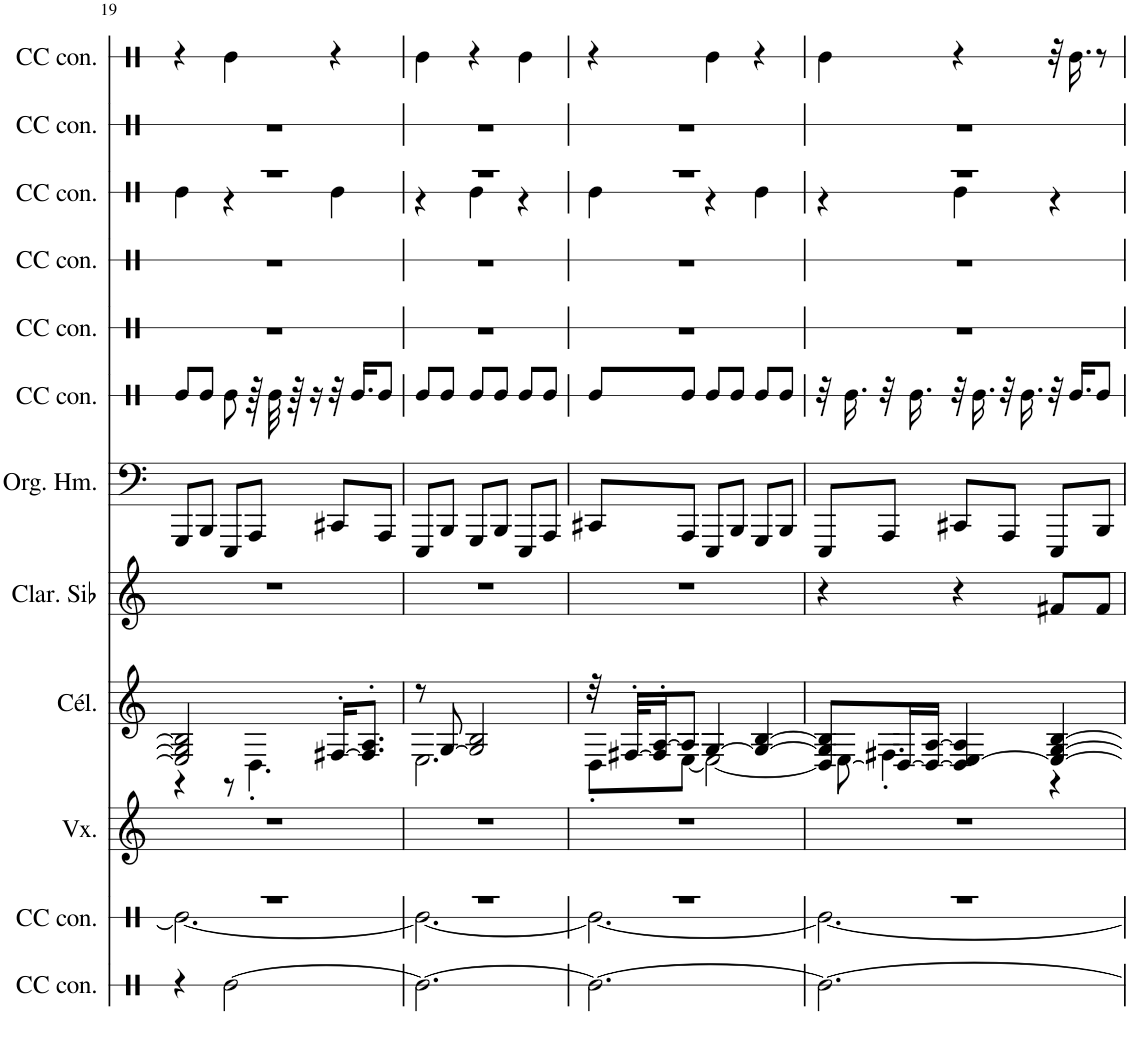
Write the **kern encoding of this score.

**kern	**kern	**kern	**kern	**kern	**kern	**kern	**kern	**kern	**kern	**kern	**kern
*part12	*part11	*part10	*part9	*part8	*part7	*part6	*part5	*part4	*part3	*part2	*part1
*staff12	*staff11	*staff10	*staff9	*staff8	*staff7	*staff6	*staff5	*staff4	*staff3	*staff2	*staff1
*I"Caisse claire de concert, Thunder	*I"Caisse claire de concert, Rain	*I"Voix, Guitar	*I"Célesta, Rhoades	*I"Clarinette en Sib	*I"Orgue Hammond, Bass	*I"Caisse claire de concert, Ride Cymbal 1	*I"Caisse claire de concert, Crash Cymbal	*I"Caisse claire de concert, Snare and Toms	*I"Caisse claire de concert, Pedal Hi Hat	*I"Caisse claire de concert, Alternate Ride	*I"Caisse claire de concert, Bass Drum
*I'CC con.	*I'CC con.	*I'Vx.	*I'Cél.	*I'Clar. Sib	*I'Org. Hm.	*I'CC con.	*I'CC con.	*I'CC con.	*I'CC con.	*I'CC con.	*I'CC con.
!!LO:PB:g=z
*clefX	*clefX	*clefG2	*clefG2	*clefG2	*clefF4	*clefX	*clefX	*clefX	*clefX	*clefX	*clefX
*	*	*	*Trd-7c-12	*Trd1c2	*	*	*	*	*	*	*
*k[]	*k[]	*k[]	*k[]	*k[]	*k[]	*k[]	*k[]	*k[]	*k[]	*k[]	*k[]
*M3/4	*M3/4	*M3/4	*M3/4	*M3/4	*M3/4	*M3/4	*M3/4	*M3/4	*M3/4	*M3/4	*M3/4
=19	=19	=19	=19	=19	=19	=19	=19	=19	=19	=19	=19
*	*^	*	*^	*	*	*	*	*	*^	*	*
4r	2.r	2.Re\_	2.r	2E/] 2G/] 2B/]	4r	2.r	8GGG/L	8Re/L	2.r	2.r	2.r	4Re\	2.r	4r
.	.	.	.	.	.	.	8BBB/J	8Re/J	.	.	.	.	.	.
[2Re\	.	.	.	.	8r	.	8EEE/L	8Re\	.	.	.	4r	.	4Re\
.	.	.	.	.	4.D'\	.	8AAA/J	64r	.	.	.	.	.	.
.	.	.	.	.	.	.	.	32Re\	.	.	.	.	.	.
.	.	.	.	.	.	.	.	64r	.	.	.	.	.	.
.	.	.	.	.	.	.	.	16r	.	.	.	.	.	.
.	.	.	.	[16F#X'/KL	.	.	8CC#X/L	32r	.	.	.	4Re\	.	4r
.	.	.	.	.	.	.	.	16.Re/KL	.	.	.	.	.	.
.	.	.	.	8.F#/]' 8.A/'J	.	.	.	.	.	.	.	.	.	.
.	.	.	.	.	.	.	8AAA/J	8Re/J	.	.	.	.	.	.
=20	=20	=20	=20	=20	=20	=20	=20	=20	=20	=20	=20	=20	=20	=20
2.Re\_	2.r	2.Re\_	2.r	8r	2.E\	2.r	8EEE/L	8Re/L	2.r	2.r	2.r	4r	2.r	4Re\
.	.	.	.	[8G/	.	.	8BBB/J	8Re/J	.	.	.	.	.	.
.	.	.	.	2G/] 2B/	.	.	8GGG/L	8Re/L	.	.	.	4Re\	.	4r
.	.	.	.	.	.	.	8BBB/J	8Re/J	.	.	.	.	.	.
.	.	.	.	.	.	.	8EEE/L	8Re/L	.	.	.	4r	.	4Re\
.	.	.	.	.	.	.	8AAA/J	8Re/J	.	.	.	.	.	.
=21	=21	=21	=21	=21	=21	=21	=21	=21	=21	=21	=21	=21	=21	=21
2.Re\_	2.r	2.Re\_	2.r	32r	8D'\L	2.r	8CC#X/L	8Re/L	2.r	2.r	2.r	4Re\	2.r	4r
.	.	.	.	[32F#X'/KLL	.	.	.	.	.	.	.	.	.	.
.	.	.	.	16F#/]' [16A/'J	.	.	.	.	.	.	.	.	.	.
.	.	.	.	8A/J]	[8E\J	.	8AAA/J	8Re/J	.	.	.	.	.	.
.	.	.	.	[4G/	2E\_	.	8EEE/L	8Re/L	.	.	.	4r	.	4Re\
.	.	.	.	.	.	.	8BBB/J	8Re/J	.	.	.	.	.	.
.	.	.	.	4G/_ [4B/	.	.	8GGG/L	8Re/L	.	.	.	4Re\	.	4r
.	.	.	.	.	.	.	8BBB/J	8Re/J	.	.	.	.	.	.
=22	=22	=22	=22	=22	=22	=22	=22	=22	=22	=22	=22	=22	=22	=22
2.Re\_	2.r	2.Re\_	2.r	[8D/ 8G/] 8B/]L	8E\]	4r	8EEE/L	32r	2.r	2.r	2.r	4r	2.r	4Re\
.	.	.	.	.	.	.	.	16.Re\	.	.	.	.	.	.
.	.	.	.	16D/L_	4.F#X'\	.	8AAA/J	32r	.	.	.	.	.	.
.	.	.	.	.	.	.	.	16.Re\	.	.	.	.	.	.
.	.	.	.	16D/_ [16A/JJ	.	.	.	.	.	.	.	.	.	.
.	.	.	.	4D/] [4E/ 4A/]	.	4r	8CC#X/L	32r	.	.	.	4Re\	.	4r
.	.	.	.	.	.	.	.	16.Re\	.	.	.	.	.	.
.	.	.	.	.	.	.	8AAA/J	32r	.	.	.	.	.	.
.	.	.	.	.	.	.	.	16.Re\	.	.	.	.	.	.
.	.	.	.	4E/_ [4G/ [4B/	4r	8f#X/L	8EEE/L	32r	.	.	.	4r	.	32r
.	.	.	.	.	.	.	.	16.Re/KL	.	.	.	.	.	16.Re\
.	.	.	.	.	.	8f#/J	8BBB/J	8Re/J	.	.	.	.	.	8r
*	*v	*v	*	*v	*v	*	*	*	*	*	*v	*v	*	*
=	=	=	=	=	=	=	=	=	=	=	=
*-	*-	*-	*-	*-	*-	*-	*-	*-	*-	*-	*-
